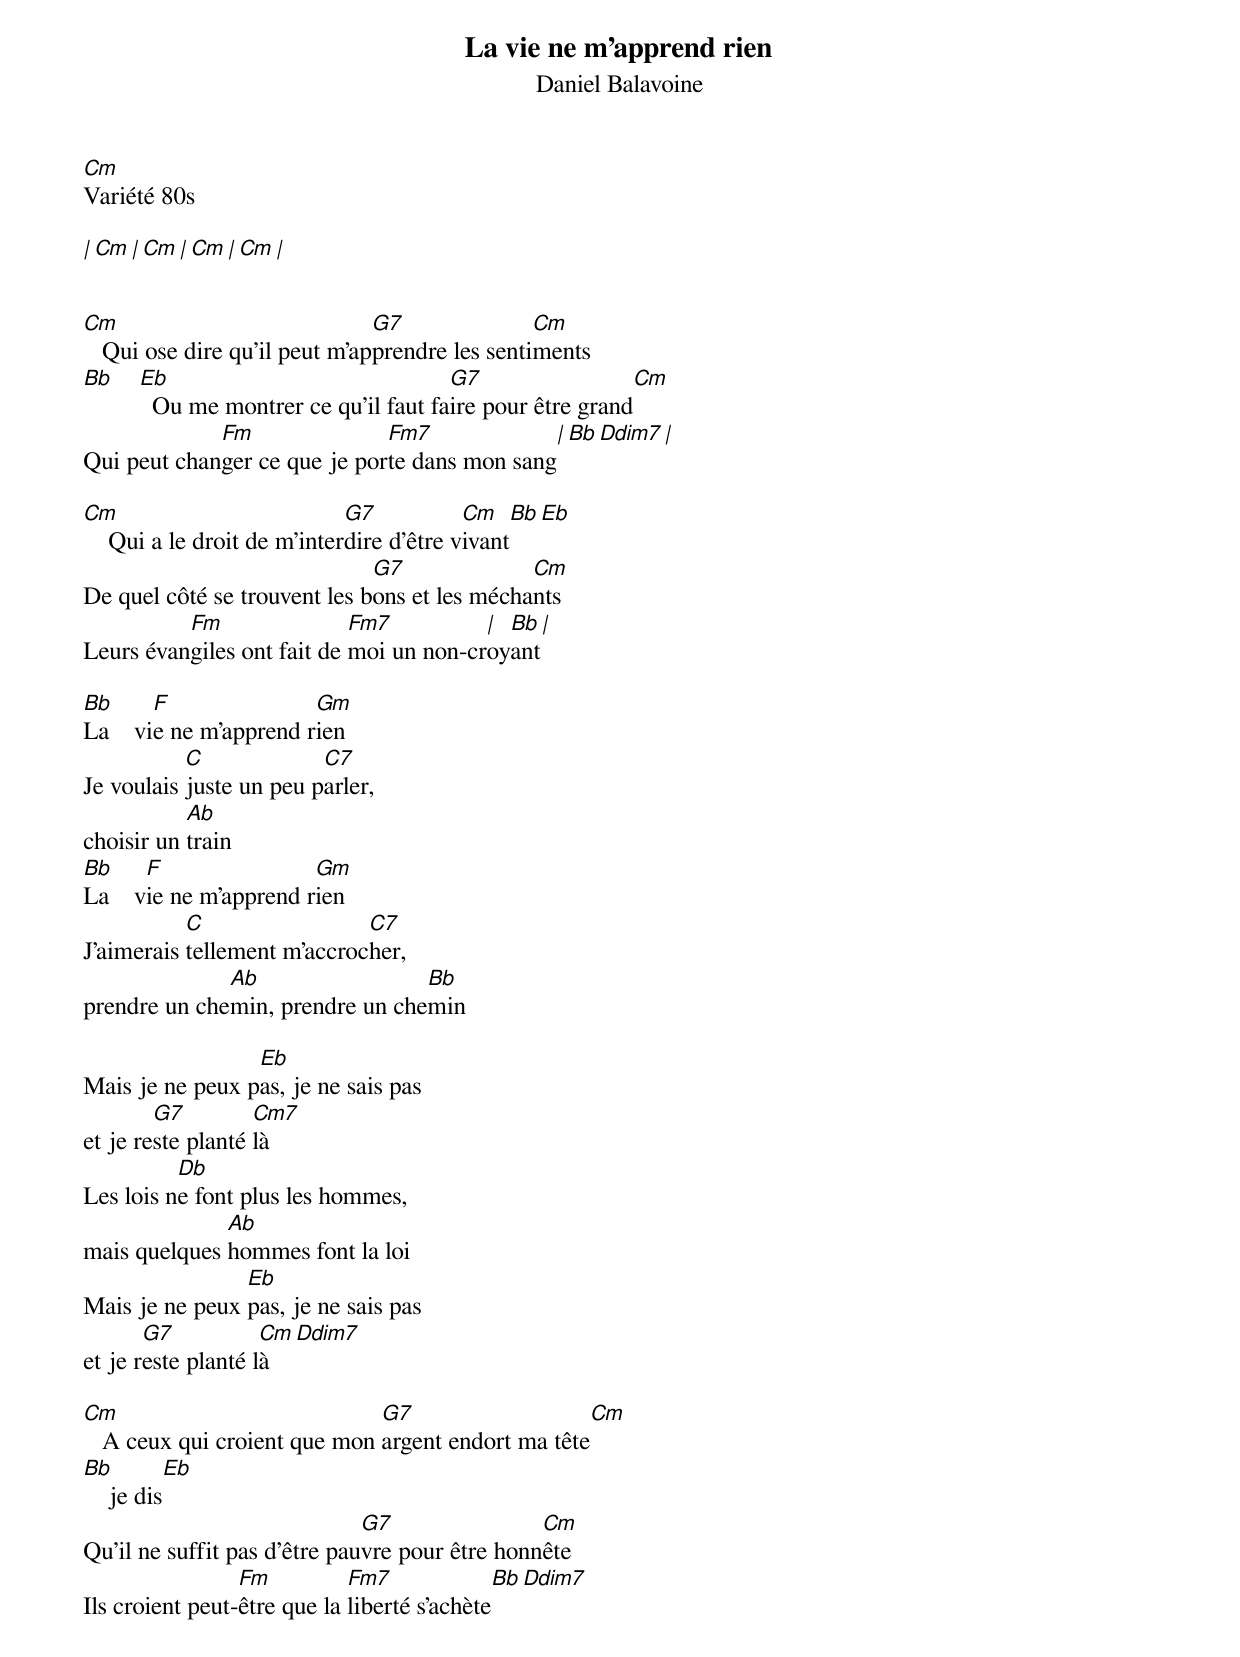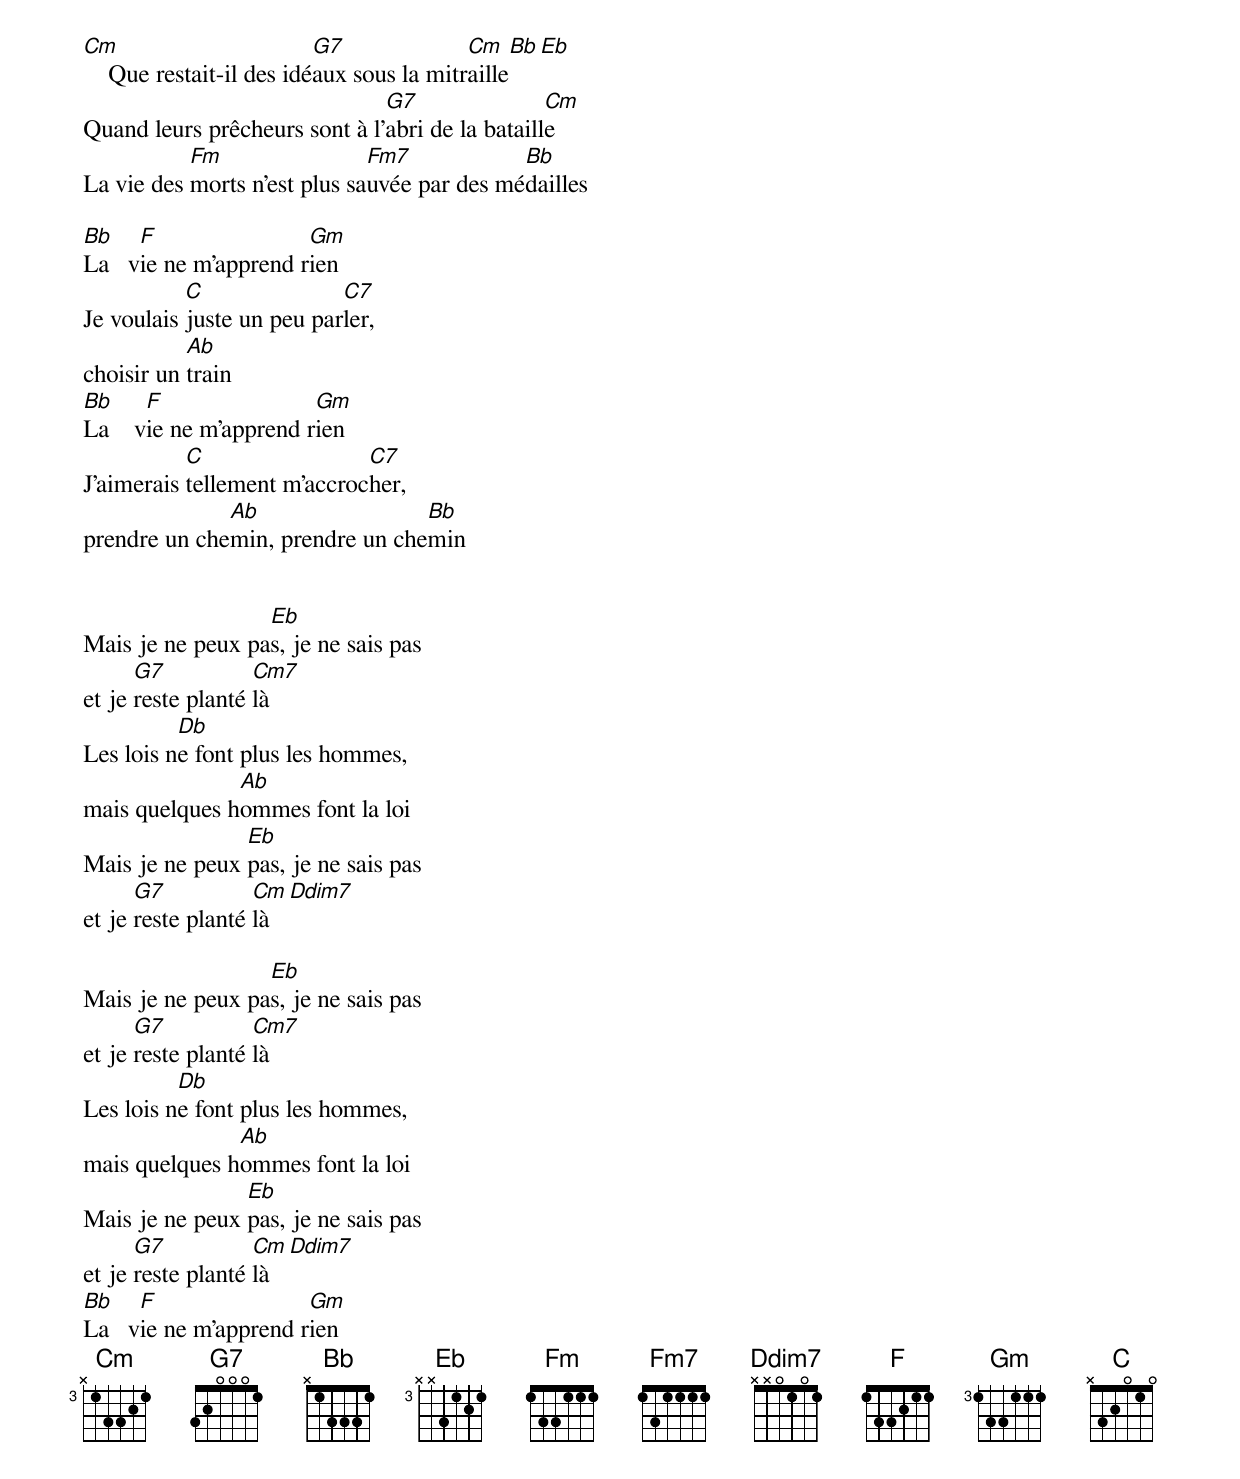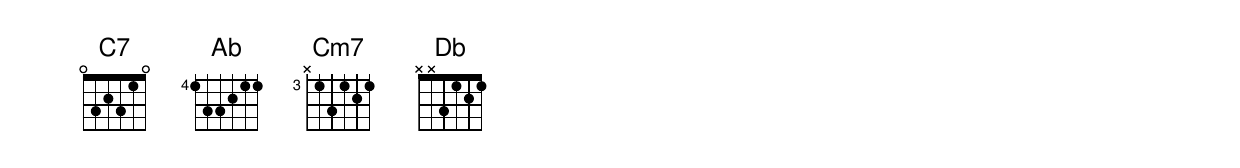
La vie ne m'apprend rien
Daniel Balavoine
Cm
Variété 80s

| Cm    | Cm    | Cm    | Cm    |


Cm                             G7               Cm
   Qui ose dire qu’il peut m’apprendre les sentiments
Bb  Eb                              G7                   Cm
      Ou me montrer ce qu’il faut faire pour être grand
             Fm               Fm7               | Bb       Ddim7 |
Qui peut changer ce que je porte dans mon sang

Cm                           G7           Cm     Bb  Eb
    Qui a le droit de m’interdire d’être vivant
                              G7              Cm
De quel côté se trouvent les bons et les méchants
          Fm                Fm7          | Bb    |
Leurs évangiles ont fait de moi un non-croyant

Bb      F               Gm
La    vie ne m’apprend rien
           C             C7
Je voulais juste un peu parler,
           Ab
choisir un train
Bb     F                Gm
La    vie ne m’apprend rien
           C                 C7
J’aimerais tellement m’accrocher,
              Ab                 Bb
prendre un chemin, prendre un chemin

                 Eb
Mais je ne peux pas, je ne sais pas
        G7         Cm7
et je reste planté là
          Db
Les lois ne font plus les hommes,
              Ab
mais quelques hommes font la loi
                Eb
Mais je ne peux pas, je ne sais pas
       G7           Cm   Ddim7
et je reste planté là

Cm                            G7                   Cm
   A ceux qui croient que mon argent endort ma tête
Bb           Eb
    je dis
                              G7                Cm
Qu’il ne suffit pas d’être pauvre pour être honnête
                 Fm          Fm7                Bb   Ddim7
Ils croient peut-être que la liberté s’achète
Cm                        G7              Cm      Bb    Eb
    Que restait-il des idéaux sous la mitraille
                               G7                Cm
Quand leurs prêcheurs sont à l’abri de la bataille
           Fm                 Fm7            Bb
La vie des morts n’est plus sauvée par des médailles

Bb    F                Gm
La   vie ne m’apprend rien
           C               C7
Je voulais juste un peu parler,
           Ab
choisir un train
Bb     F                Gm
La    vie ne m’apprend rien
           C                 C7
J’aimerais tellement m’accrocher,
              Ab                 Bb
prendre un chemin, prendre un chemin


                  Eb
Mais je ne peux pas, je ne sais pas
      G7           Cm7
et je reste planté là
          Db
Les lois ne font plus les hommes,
               Ab
mais quelques hommes font la loi
                Eb
Mais je ne peux pas, je ne sais pas
      G7           Cm       Ddim7
et je reste planté là

                  Eb
Mais je ne peux pas, je ne sais pas
      G7           Cm7
et je reste planté là
          Db
Les lois ne font plus les hommes,
               Ab
mais quelques hommes font la loi
                Eb
Mais je ne peux pas, je ne sais pas
      G7           Cm       Ddim7
et je reste planté là
Bb    F                Gm
La   vie ne m’apprend rien
